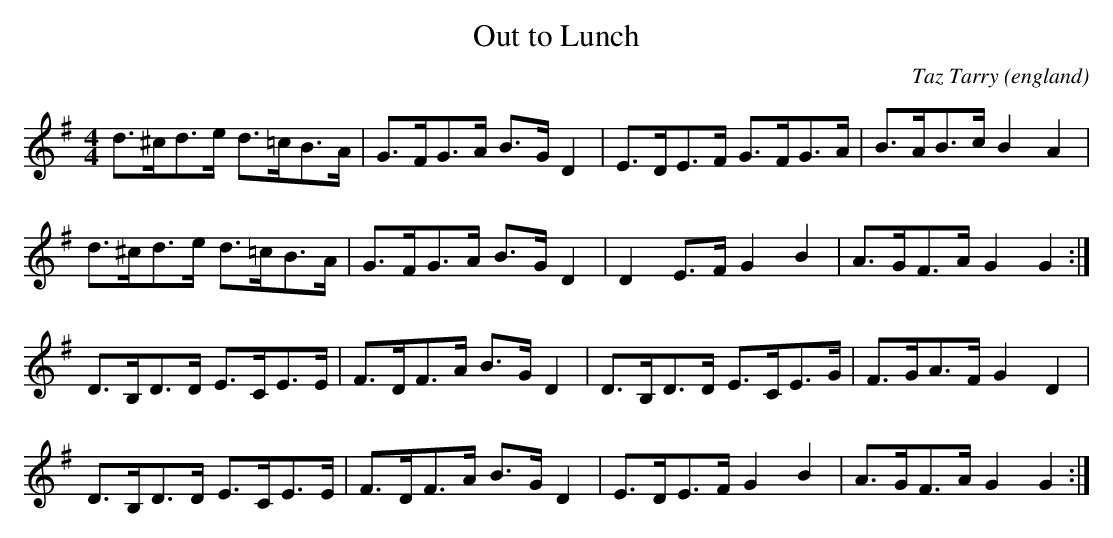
X:1
T:Out to Lunch
O:england
M:4/4
L:1/8
C:Taz Tarry
K:G
d>^cd>e d>=cB>A|G>FG>A B>G D2|E>DE>F G>FG>A|B>AB>c B2 A2|
d>^cd>e d>=cB>A|G>FG>A B>G D2|D2 E>F G2 B2|A>GF>A G2 G2:|
D>B,D>D E>CE>E|F>DF>A B>G D2|D>B,D>D E>CE>G|F>GA>F G2 D2|
D>B,D>D E>CE>E|F>DF>A B>G D2|E>DE>F G2 B2|A>GF>A G2 G2:|
